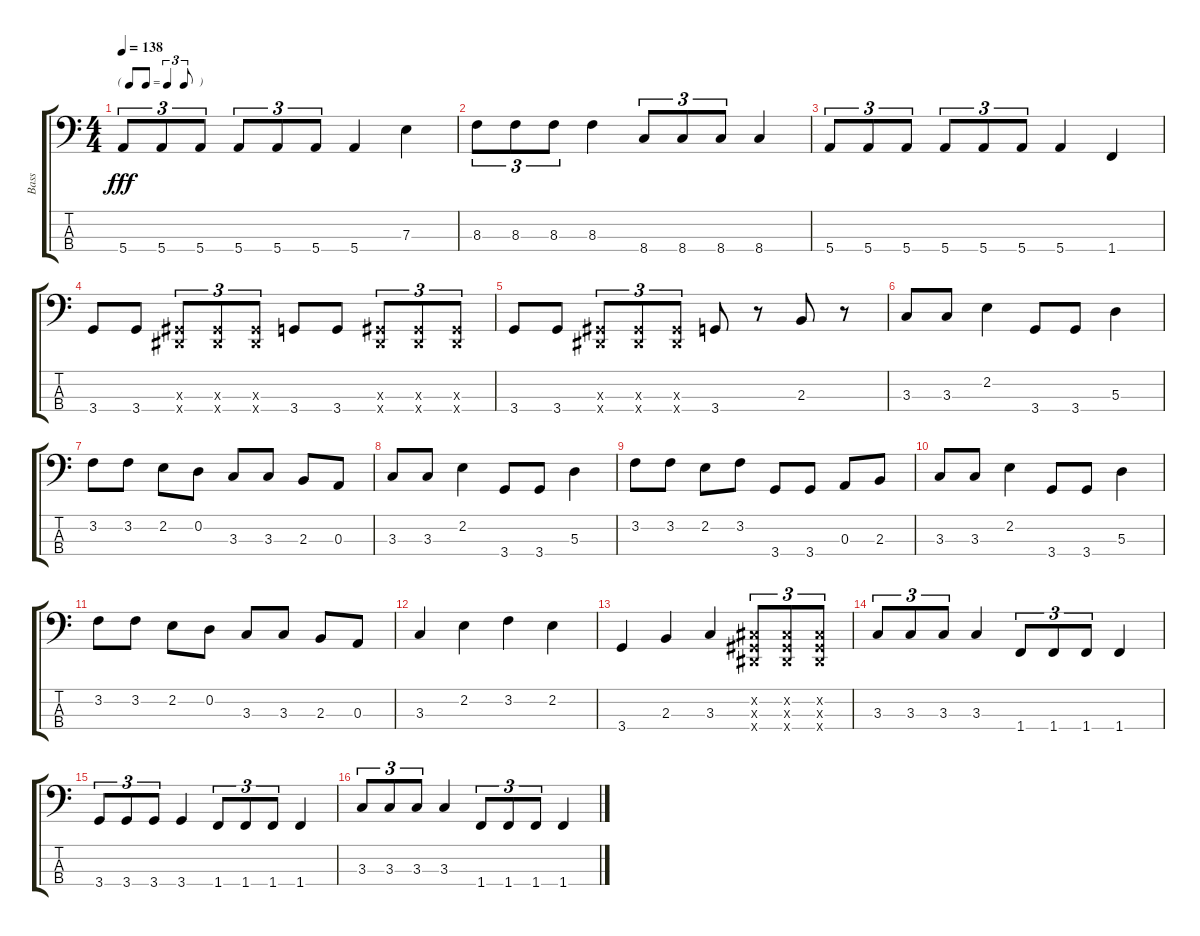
\track ("Bass" "Bass") {instrument electricbassfinger}
\staff {score tabs}
\tuning (G2 D2 A1 E1) {hide}
\ts (4 4)
\tf triplet8th
\tempo 138
\clef f4
\ks c
5.4.8{tu (3 2) dy fff} 5.4.8{tu (3 2)} 5.4.8{tu (3 2)} 5.4.8{tu (3 2)} 5.4.8{tu (3 2)} 5.4.8{tu (3 2)} 5.4.4 7.3.4 |
8.3.8{tu (3 2)} 8.3.8{tu (3 2)} 8.3.8{tu (3 2)} 8.3.4 8.4.8{tu (3 2)} 8.4.8{tu (3 2)} 8.4.8{tu (3 2)} 8.4.4 |
5.4.8{tu (3 2)} 5.4.8{tu (3 2)} 5.4.8{tu (3 2)} 5.4.8{tu (3 2)} 5.4.8{tu (3 2)} 5.4.8{tu (3 2)} 5.4.4 1.4.4 |
3.4.8 3.4.8 (-1.3{x} -1.4{x}).8{tu (3 2)} (-1.3{x} -1.4{x}).8{tu (3 2)} (-1.3{x} -1.4{x}).8{tu (3 2)} 3.4.8 3.4.8 (-1.3{x} -1.4{x}).8{tu (3 2)} (-1.3{x} -1.4{x}).8{tu (3 2)} (-1.3{x} -1.4{x}).8{tu (3 2)} |
3.4.8 3.4.8 (-1.3{x} -1.4{x}).8{tu (3 2)} (-1.3{x} -1.4{x}).8{tu (3 2)} (-1.3{x} -1.4{x}).8{tu (3 2)} 3.4.8 r.8 2.3.8 r.8 |
3.3.8{balance 16} 3.3.8 2.2.4 3.4.8 3.4.8 5.3.4 |
3.2.8 3.2.8 2.2.8 0.2.8 3.3.8 3.3.8 2.3.8 0.3.8 |
3.3.8 3.3.8 2.2.4 3.4.8 3.4.8 5.3.4 |
3.2.8 3.2.8 2.2.8 3.2.8 3.4.8 3.4.8 0.3.8 2.3.8 |
3.3.8 3.3.8 2.2.4 3.4.8 3.4.8 5.3.4 |
3.2.8 3.2.8 2.2.8 0.2.8 3.3.8 3.3.8 2.3.8 0.3.8 |
3.3.4 2.2.4 3.2.4 2.2.4 |
3.4.4 2.3.4 3.3.4 (-1.2{x} -1.3{x} -1.4{x}).8{tu (3 2) balance 8} (-1.2{x} -1.3{x} -1.4{x}).8{tu (3 2)} (-1.2{x} -1.3{x} -1.4{x}).8{tu (3 2)} |
3.3.8{tu (3 2)} 3.3.8{tu (3 2)} 3.3.8{tu (3 2)} 3.3.4 1.4.8{tu (3 2)} 1.4.8{tu (3 2)} 1.4.8{tu (3 2)} 1.4.4 |
3.4.8{tu (3 2)} 3.4.8{tu (3 2)} 3.4.8{tu (3 2)} 3.4.4 1.4.8{tu (3 2)} 1.4.8{tu (3 2)} 1.4.8{tu (3 2)} 1.4.4 |
3.3.8{tu (3 2)} 3.3.8{tu (3 2)} 3.3.8{tu (3 2)} 3.3.4 1.4.8{tu (3 2)} 1.4.8{tu (3 2)} 1.4.8{tu (3 2)} 1.4.4
